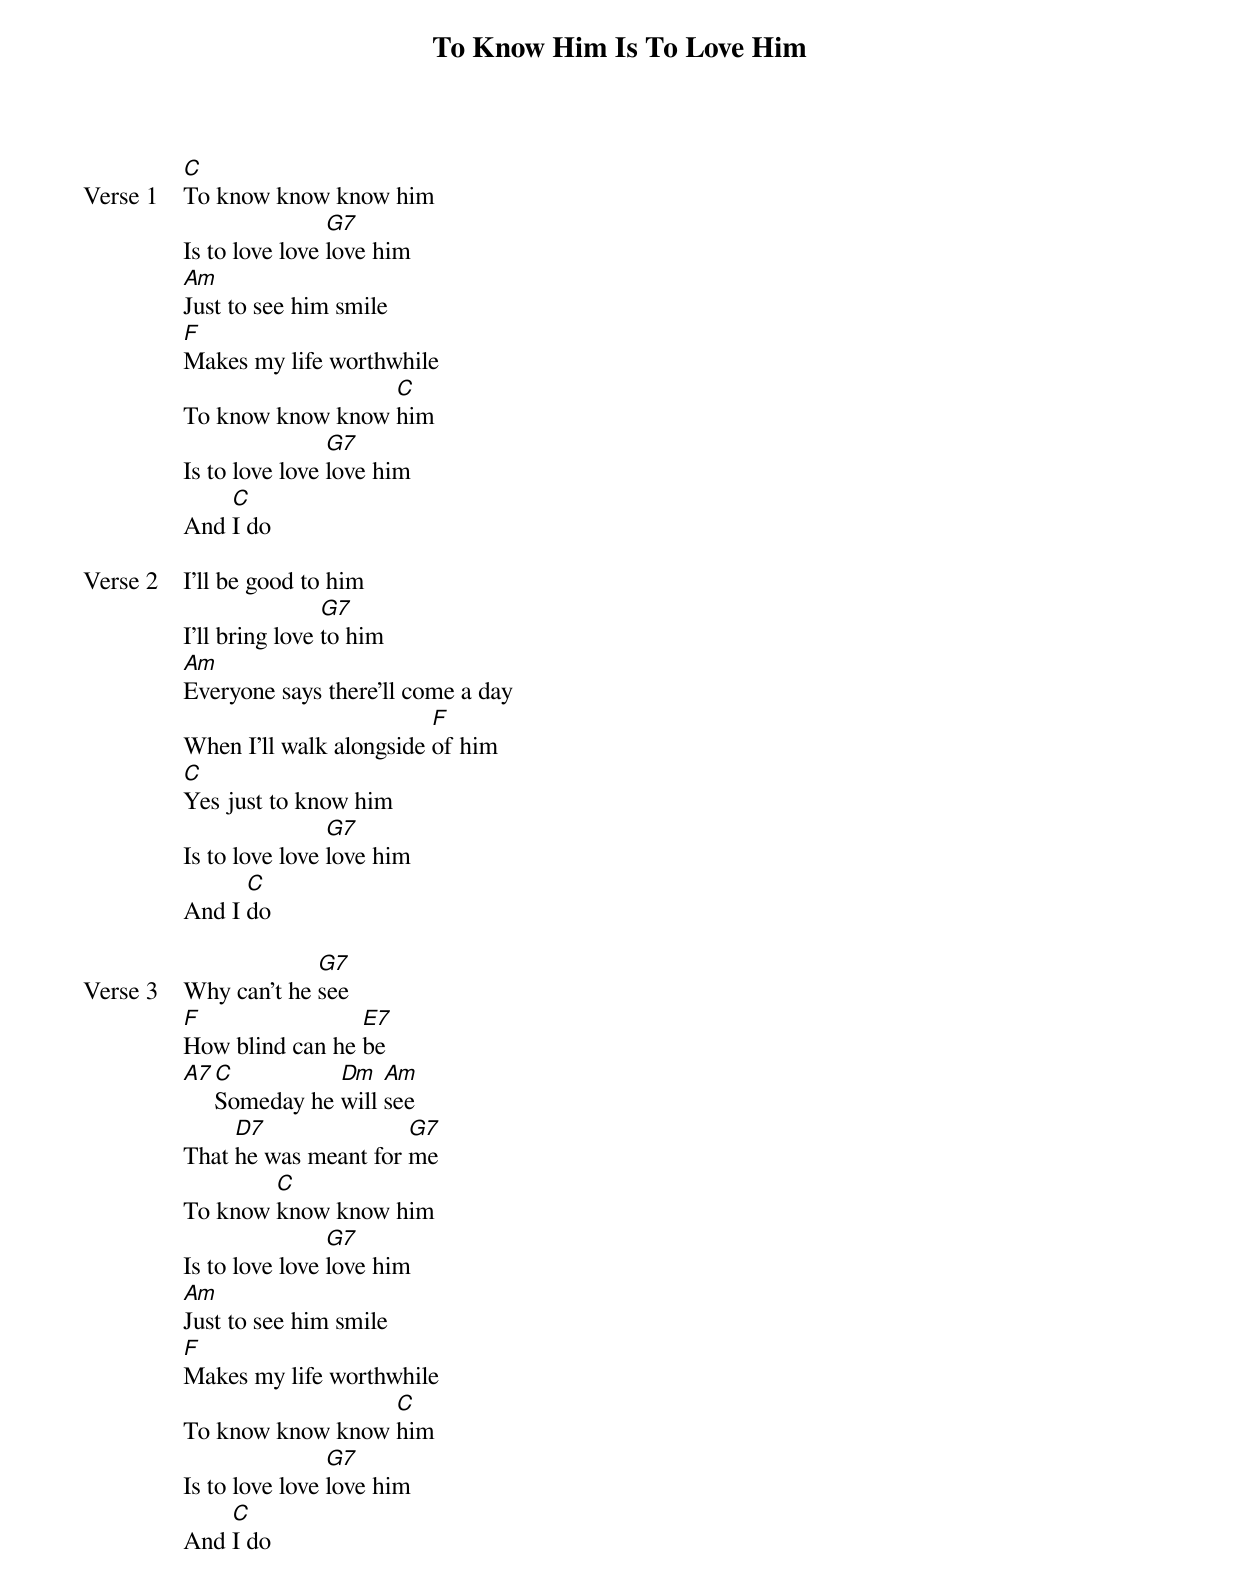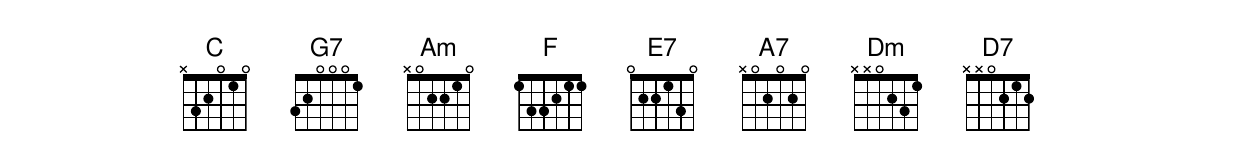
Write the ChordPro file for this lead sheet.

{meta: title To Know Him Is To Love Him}
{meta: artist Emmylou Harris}
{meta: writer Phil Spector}

{start_of_verse: Verse 1}
[C]To know know know him
Is to love love [G7]love him
[Am]Just to see him smile
[F]Makes my life worthwhile
To know know know [C]him
Is to love love [G7]love him
And [C]I do
{end_of_verse}

{start_of_verse: Verse 2}
I'll be good to him
I'll bring love [G7]to him
[Am]Everyone says there'll come a day
When I'll walk alongside [F]of him
[C]Yes just to know him
Is to love love [G7]love him
And I [C]do
{end_of_verse}

{start_of_verse: Verse 3}
Why can't he [G7]see
[F]How blind can he [E7]be
[A7][C]Someday he [Dm]will [Am]see
That [D7]he was meant for [G7]me
To know [C]know know him
Is to love love [G7]love him
[Am]Just to see him smile
[F]Makes my life worthwhile
To know know know [C]him
Is to love love [G7]love him
And [C]I do
{end_of_verse}
